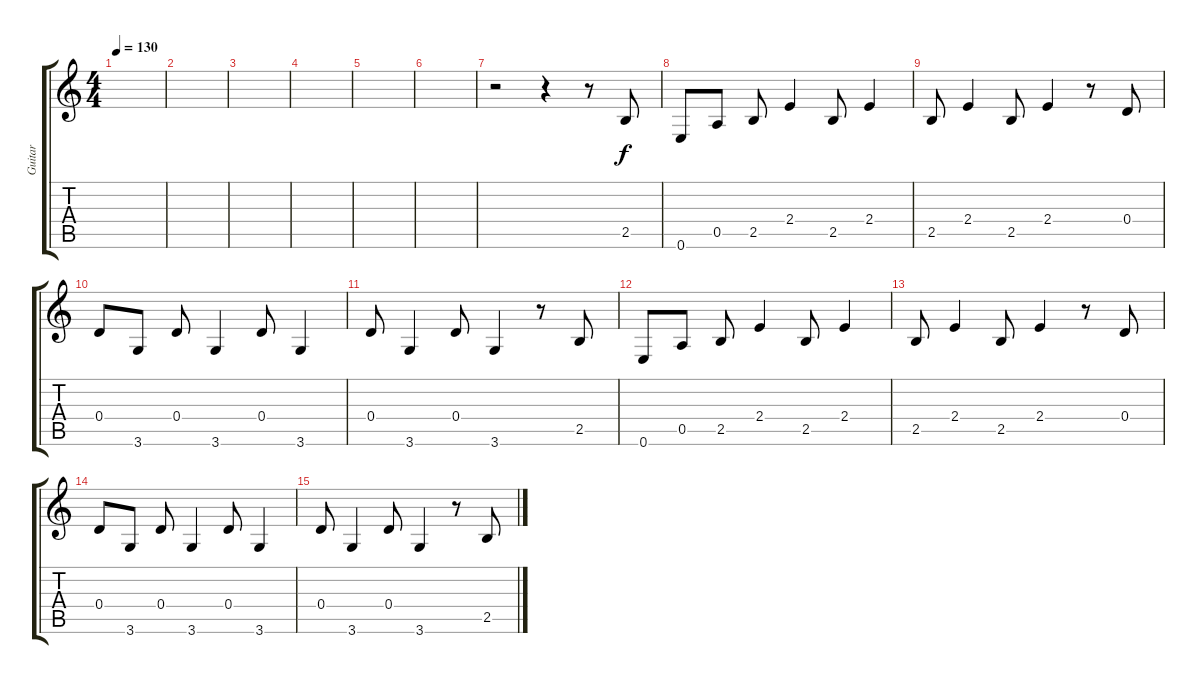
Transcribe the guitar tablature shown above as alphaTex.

\track ("Guitar" "Guitar") {instrument electricguitarclean}
\staff {score tabs}
\tuning (E4 B3 G3 D3 A2 E2) {hide}
\ts (4 4)
\tempo 130
\clef g2
\ks c
|
|
|
|
|
|
r.2 r.4 r.8 2.5.8 |
0.6.8 0.5.8 2.5.8 2.4.4 2.5.8 2.4.4 |
2.5.8 2.4.4 2.5.8 2.4.4 r.8 0.4.8 |
0.4.8 3.6.8 0.4.8 3.6.4 0.4.8 3.6.4 |
0.4.8 3.6.4 0.4.8 3.6.4 r.8 2.5.8 |
0.6.8 0.5.8 2.5.8 2.4.4 2.5.8 2.4.4 |
2.5.8 2.4.4 2.5.8 2.4.4 r.8 0.4.8 |
0.4.8 3.6.8 0.4.8 3.6.4 0.4.8 3.6.4 |
0.4.8 3.6.4 0.4.8 3.6.4 r.8 2.5.8
